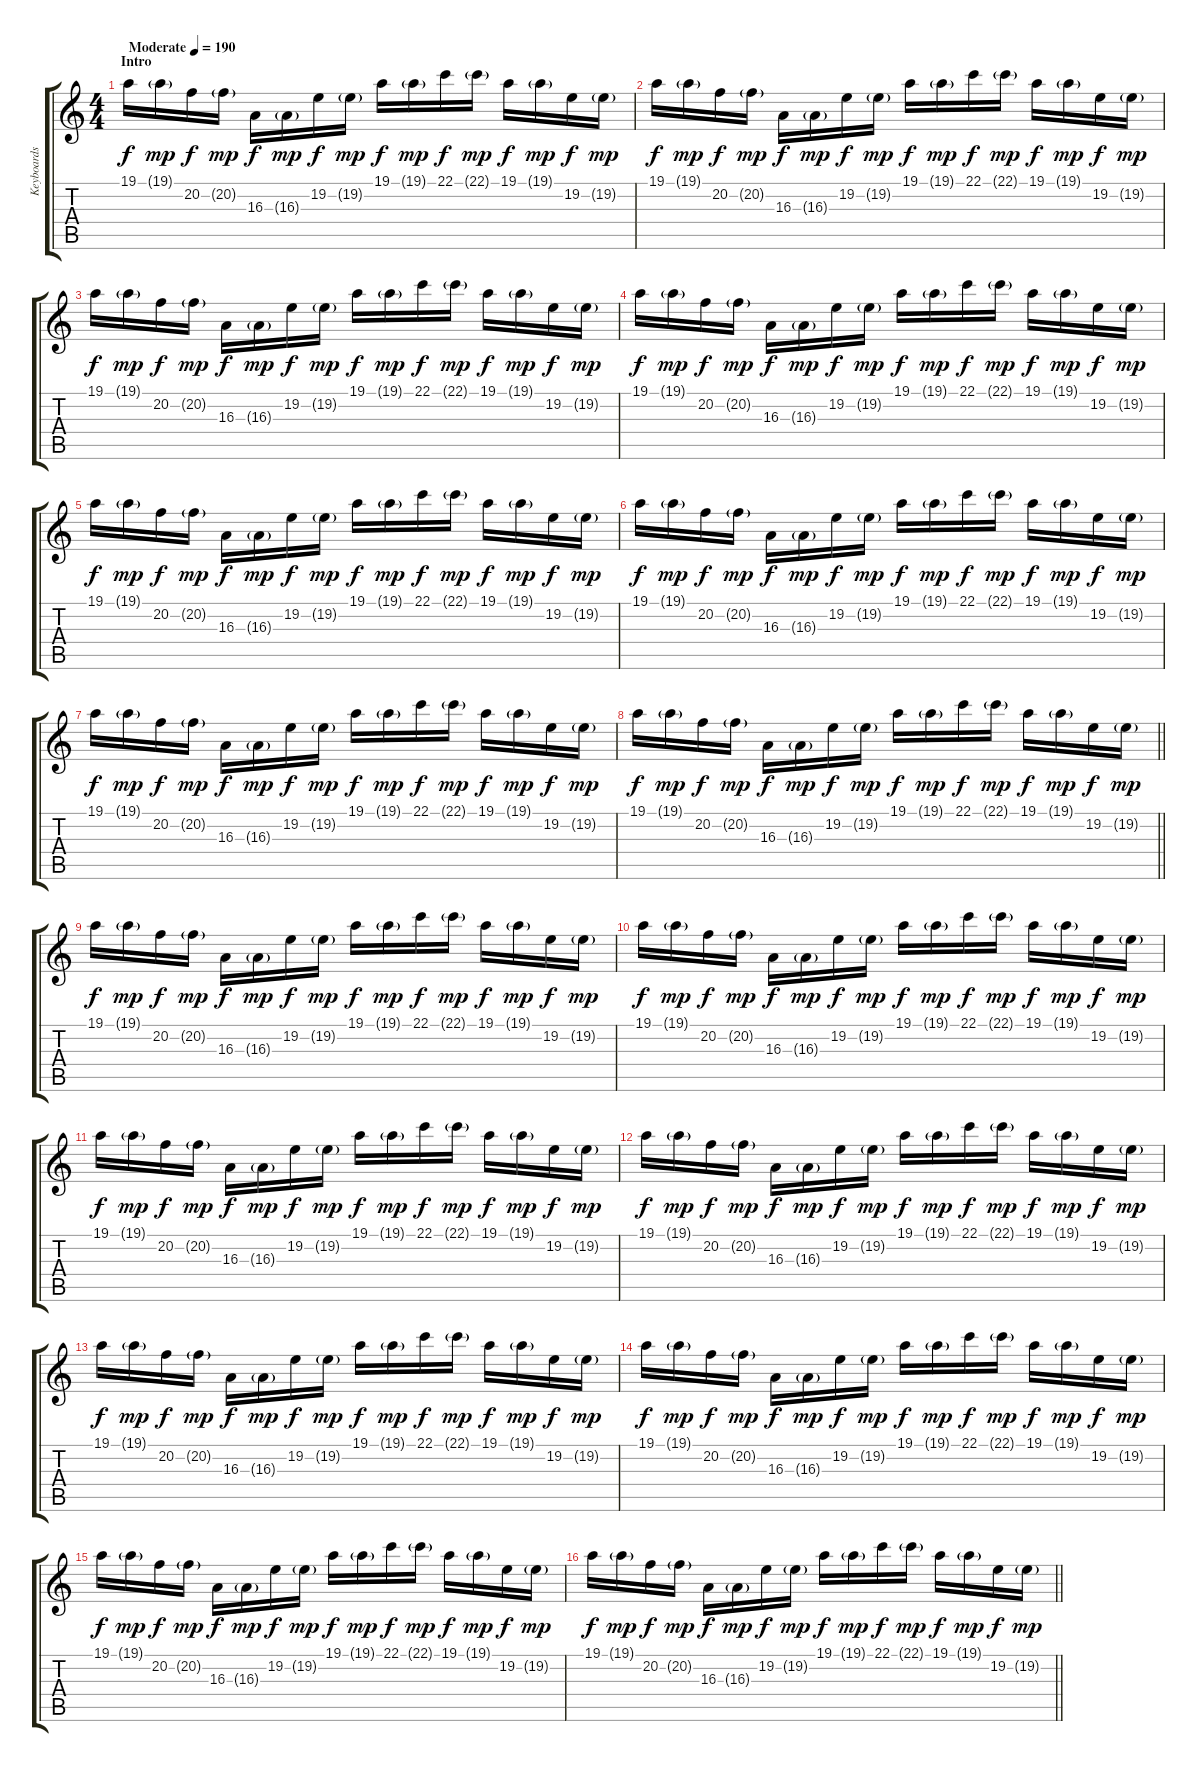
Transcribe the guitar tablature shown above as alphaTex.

\track ("Keyboards II" "Keyboards ") {instrument lead8bassandlead}
\staff {score tabs}
\tuning (D4 A3 F3 C3 G2 D2) {hide}
\ts (4 4)
\section ("" "Intro")
\tempo (190 "Moderate")
\clef g2
\ks c
19.1.16{dy f balance 16 instrument lead8bassandlead} 19.1{g}.16{dy mp} 20.2.16{dy f} 20.2{g}.16{dy mp} 16.3.16{dy f} 16.3{g}.16{dy mp} 19.2.16{dy f} 19.2{g}.16{dy mp} 19.1.16{dy f} 19.1{g}.16{dy mp} 22.1.16{dy f} 22.1{g}.16{dy mp} 19.1.16{dy f} 19.1{g}.16{dy mp} 19.2.16{dy f} 19.2{g}.16{dy mp} |
19.1.16{dy f balance 0} 19.1{g}.16{dy mp} 20.2.16{dy f} 20.2{g}.16{dy mp} 16.3.16{dy f} 16.3{g}.16{dy mp} 19.2.16{dy f} 19.2{g}.16{dy mp} 19.1.16{dy f} 19.1{g}.16{dy mp} 22.1.16{dy f} 22.1{g}.16{dy mp} 19.1.16{dy f} 19.1{g}.16{dy mp} 19.2.16{dy f} 19.2{g}.16{dy mp} |
19.1.16{dy f balance 16} 19.1{g}.16{dy mp} 20.2.16{dy f} 20.2{g}.16{dy mp} 16.3.16{dy f} 16.3{g}.16{dy mp} 19.2.16{dy f} 19.2{g}.16{dy mp} 19.1.16{dy f} 19.1{g}.16{dy mp} 22.1.16{dy f} 22.1{g}.16{dy mp} 19.1.16{dy f} 19.1{g}.16{dy mp} 19.2.16{dy f} 19.2{g}.16{dy mp} |
19.1.16{dy f balance 0} 19.1{g}.16{dy mp} 20.2.16{dy f} 20.2{g}.16{dy mp} 16.3.16{dy f} 16.3{g}.16{dy mp} 19.2.16{dy f} 19.2{g}.16{dy mp} 19.1.16{dy f} 19.1{g}.16{dy mp} 22.1.16{dy f} 22.1{g}.16{dy mp} 19.1.16{dy f} 19.1{g}.16{dy mp} 19.2.16{dy f} 19.2{g}.16{dy mp} |
19.1.16{dy f balance 16} 19.1{g}.16{dy mp} 20.2.16{dy f} 20.2{g}.16{dy mp} 16.3.16{dy f} 16.3{g}.16{dy mp} 19.2.16{dy f} 19.2{g}.16{dy mp} 19.1.16{dy f} 19.1{g}.16{dy mp} 22.1.16{dy f} 22.1{g}.16{dy mp} 19.1.16{dy f} 19.1{g}.16{dy mp} 19.2.16{dy f} 19.2{g}.16{dy mp} |
19.1.16{dy f balance 0} 19.1{g}.16{dy mp} 20.2.16{dy f} 20.2{g}.16{dy mp} 16.3.16{dy f} 16.3{g}.16{dy mp} 19.2.16{dy f} 19.2{g}.16{dy mp} 19.1.16{dy f} 19.1{g}.16{dy mp} 22.1.16{dy f} 22.1{g}.16{dy mp} 19.1.16{dy f} 19.1{g}.16{dy mp} 19.2.16{dy f} 19.2{g}.16{dy mp} |
19.1.16{dy f balance 16} 19.1{g}.16{dy mp} 20.2.16{dy f} 20.2{g}.16{dy mp} 16.3.16{dy f} 16.3{g}.16{dy mp} 19.2.16{dy f} 19.2{g}.16{dy mp} 19.1.16{dy f} 19.1{g}.16{dy mp} 22.1.16{dy f} 22.1{g}.16{dy mp} 19.1.16{dy f} 19.1{g}.16{dy mp} 19.2.16{dy f} 19.2{g}.16{dy mp} |
\barLineRight lightlight
19.1.16{dy f balance 0} 19.1{g}.16{dy mp} 20.2.16{dy f} 20.2{g}.16{dy mp} 16.3.16{dy f} 16.3{g}.16{dy mp} 19.2.16{dy f} 19.2{g}.16{dy mp} 19.1.16{dy f} 19.1{g}.16{dy mp} 22.1.16{dy f} 22.1{g}.16{dy mp} 19.1.16{dy f} 19.1{g}.16{dy mp} 19.2.16{dy f} 19.2{g}.16{dy mp} |
\section ("" "")
19.1.16{dy f balance 16} 19.1{g}.16{dy mp} 20.2.16{dy f} 20.2{g}.16{dy mp} 16.3.16{dy f} 16.3{g}.16{dy mp} 19.2.16{dy f} 19.2{g}.16{dy mp} 19.1.16{dy f} 19.1{g}.16{dy mp} 22.1.16{dy f} 22.1{g}.16{dy mp} 19.1.16{dy f} 19.1{g}.16{dy mp} 19.2.16{dy f} 19.2{g}.16{dy mp} |
19.1.16{dy f balance 0} 19.1{g}.16{dy mp} 20.2.16{dy f} 20.2{g}.16{dy mp} 16.3.16{dy f} 16.3{g}.16{dy mp} 19.2.16{dy f} 19.2{g}.16{dy mp} 19.1.16{dy f} 19.1{g}.16{dy mp} 22.1.16{dy f} 22.1{g}.16{dy mp} 19.1.16{dy f} 19.1{g}.16{dy mp} 19.2.16{dy f} 19.2{g}.16{dy mp} |
19.1.16{dy f balance 16} 19.1{g}.16{dy mp} 20.2.16{dy f} 20.2{g}.16{dy mp} 16.3.16{dy f} 16.3{g}.16{dy mp} 19.2.16{dy f} 19.2{g}.16{dy mp} 19.1.16{dy f} 19.1{g}.16{dy mp} 22.1.16{dy f} 22.1{g}.16{dy mp} 19.1.16{dy f} 19.1{g}.16{dy mp} 19.2.16{dy f} 19.2{g}.16{dy mp} |
19.1.16{dy f balance 0} 19.1{g}.16{dy mp} 20.2.16{dy f} 20.2{g}.16{dy mp} 16.3.16{dy f} 16.3{g}.16{dy mp} 19.2.16{dy f} 19.2{g}.16{dy mp} 19.1.16{dy f} 19.1{g}.16{dy mp} 22.1.16{dy f} 22.1{g}.16{dy mp} 19.1.16{dy f} 19.1{g}.16{dy mp} 19.2.16{dy f} 19.2{g}.16{dy mp} |
19.1.16{dy f balance 16} 19.1{g}.16{dy mp} 20.2.16{dy f} 20.2{g}.16{dy mp} 16.3.16{dy f} 16.3{g}.16{dy mp} 19.2.16{dy f} 19.2{g}.16{dy mp} 19.1.16{dy f} 19.1{g}.16{dy mp} 22.1.16{dy f} 22.1{g}.16{dy mp} 19.1.16{dy f} 19.1{g}.16{dy mp} 19.2.16{dy f} 19.2{g}.16{dy mp} |
19.1.16{dy f balance 0} 19.1{g}.16{dy mp} 20.2.16{dy f} 20.2{g}.16{dy mp} 16.3.16{dy f} 16.3{g}.16{dy mp} 19.2.16{dy f} 19.2{g}.16{dy mp} 19.1.16{dy f} 19.1{g}.16{dy mp} 22.1.16{dy f} 22.1{g}.16{dy mp} 19.1.16{dy f} 19.1{g}.16{dy mp} 19.2.16{dy f} 19.2{g}.16{dy mp} |
19.1.16{dy f balance 16} 19.1{g}.16{dy mp} 20.2.16{dy f} 20.2{g}.16{dy mp} 16.3.16{dy f} 16.3{g}.16{dy mp} 19.2.16{dy f} 19.2{g}.16{dy mp} 19.1.16{dy f} 19.1{g}.16{dy mp} 22.1.16{dy f} 22.1{g}.16{dy mp} 19.1.16{dy f} 19.1{g}.16{dy mp} 19.2.16{dy f} 19.2{g}.16{dy mp} |
\barLineRight lightlight
19.1.16{dy f balance 0} 19.1{g}.16{dy mp} 20.2.16{dy f} 20.2{g}.16{dy mp} 16.3.16{dy f} 16.3{g}.16{dy mp} 19.2.16{dy f} 19.2{g}.16{dy mp} 19.1.16{dy f} 19.1{g}.16{dy mp} 22.1.16{dy f} 22.1{g}.16{dy mp} 19.1.16{dy f} 19.1{g}.16{dy mp} 19.2.16{dy f} 19.2{g}.16{dy mp}
